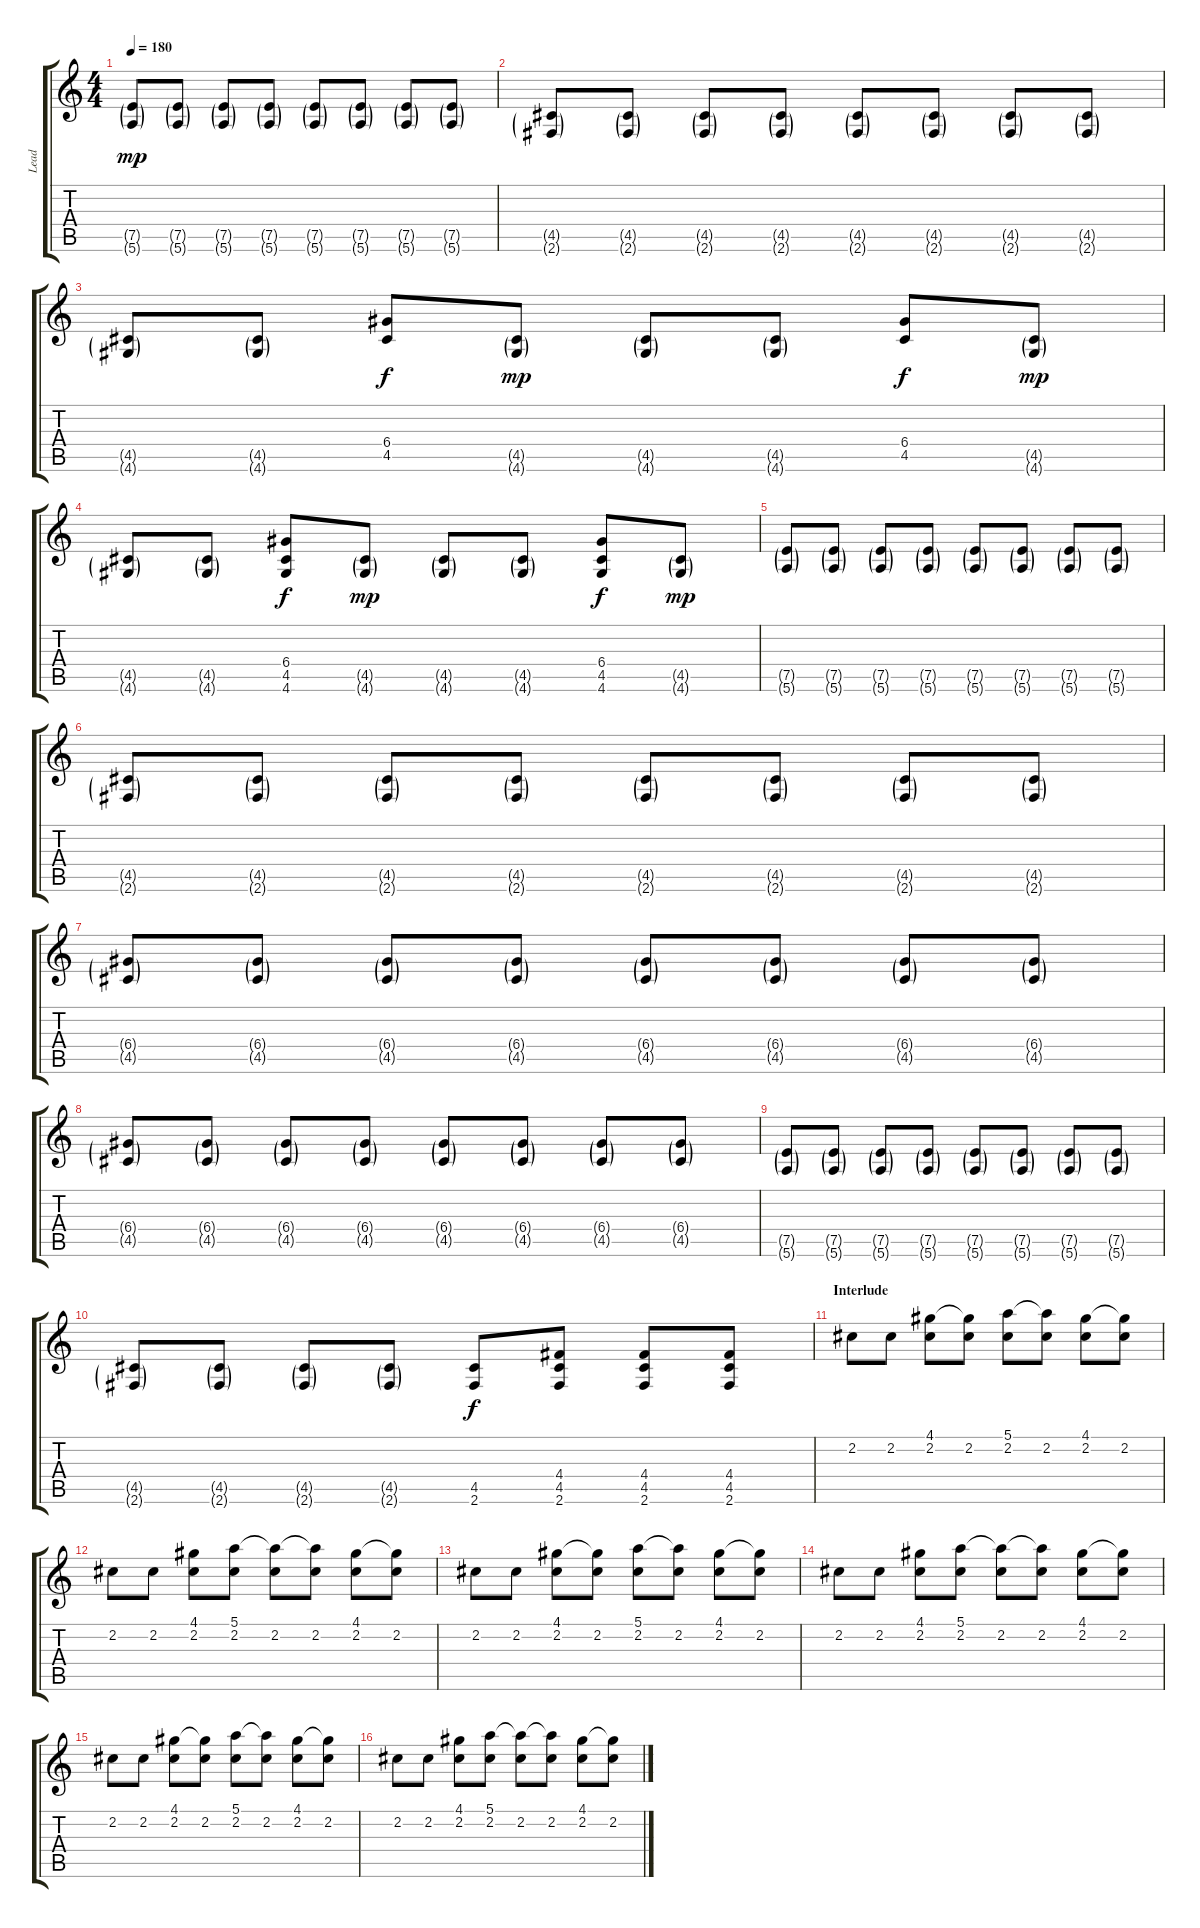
\track ("Lead" "Lead") {instrument overdrivenguitar}
\staff {score tabs}
\tuning (E4 B3 G3 D3 A2 E2) {hide}
\ts (4 4)
\tempo 180
\clef g2
\ks c
(7.5{g} 5.6{g}).8{dy mp} (7.5{g} 5.6{g}).8 (7.5{g} 5.6{g}).8 (7.5{g} 5.6{g}).8 (7.5{g} 5.6{g}).8 (7.5{g} 5.6{g}).8 (7.5{g} 5.6{g}).8 (7.5{g} 5.6{g}).8 |
(4.5{g} 2.6{g}).8 (4.5{g} 2.6{g}).8 (4.5{g} 2.6{g}).8 (4.5{g} 2.6{g}).8 (4.5{g} 2.6{g}).8 (4.5{g} 2.6{g}).8 (4.5{g} 2.6{g}).8 (4.5{g} 2.6{g}).8 |
(4.5{g} 4.6{g}).8 (4.5{g} 4.6{g}).8 (6.4 4.5).8{dy f} (4.5{g} 4.6{g}).8{dy mp} (4.5{g} 4.6{g}).8 (4.5{g} 4.6{g}).8 (6.4 4.5).8{dy f} (4.5{g} 4.6{g}).8{dy mp} |
(4.5{g} 4.6{g}).8 (4.5{g} 4.6{g}).8 (6.4 4.5 4.6).8{dy f} (4.5{g} 4.6{g}).8{dy mp} (4.5{g} 4.6{g}).8 (4.5{g} 4.6{g}).8 (6.4 4.5 4.6).8{dy f} (4.5{g} 4.6{g}).8{dy mp} |
(7.5{g} 5.6{g}).8 (7.5{g} 5.6{g}).8 (7.5{g} 5.6{g}).8 (7.5{g} 5.6{g}).8 (7.5{g} 5.6{g}).8 (7.5{g} 5.6{g}).8 (7.5{g} 5.6{g}).8 (7.5{g} 5.6{g}).8 |
(4.5{g} 2.6{g}).8 (4.5{g} 2.6{g}).8 (4.5{g} 2.6{g}).8 (4.5{g} 2.6{g}).8 (4.5{g} 2.6{g}).8 (4.5{g} 2.6{g}).8 (4.5{g} 2.6{g}).8 (4.5{g} 2.6{g}).8 |
(6.4{g} 4.5{g}).8 (6.4{g} 4.5{g}).8 (6.4{g} 4.5{g}).8 (6.4{g} 4.5{g}).8 (6.4{g} 4.5{g}).8 (6.4{g} 4.5{g}).8 (6.4{g} 4.5{g}).8 (6.4{g} 4.5{g}).8 |
(6.4{g} 4.5{g}).8 (6.4{g} 4.5{g}).8 (6.4{g} 4.5{g}).8 (6.4{g} 4.5{g}).8 (6.4{g} 4.5{g}).8 (6.4{g} 4.5{g}).8 (6.4{g} 4.5{g}).8 (6.4{g} 4.5{g}).8 |
(7.5{g} 5.6{g}).8 (7.5{g} 5.6{g}).8 (7.5{g} 5.6{g}).8 (7.5{g} 5.6{g}).8 (7.5{g} 5.6{g}).8 (7.5{g} 5.6{g}).8 (7.5{g} 5.6{g}).8 (7.5{g} 5.6{g}).8 |
(4.5{g} 2.6{g}).8 (4.5{g} 2.6{g}).8 (4.5{g} 2.6{g}).8 (4.5{g} 2.6{g}).8 (4.5 2.6).8{dy f} (4.4 4.5 2.6).8 (4.4 4.5 2.6).8 (4.4 4.5 2.6).8 |
\section ("" "Interlude")
2.2.8 2.2.8 (4.1 2.2).8 (4.1{t} 2.2).8 (5.1 2.2).8 (5.1{t} 2.2).8 (4.1 2.2).8 (4.1{t} 2.2).8 |
2.2.8 2.2.8 (4.1 2.2).8 (5.1 2.2).8 (5.1{t} 2.2).8 (5.1{t} 2.2).8 (4.1 2.2).8 (4.1{t} 2.2).8 |
2.2.8 2.2.8 (4.1 2.2).8 (4.1{t} 2.2).8 (5.1 2.2).8 (5.1{t} 2.2).8 (4.1 2.2).8 (4.1{t} 2.2).8 |
2.2.8 2.2.8 (4.1 2.2).8 (5.1 2.2).8 (5.1{t} 2.2).8 (5.1{t} 2.2).8 (4.1 2.2).8 (4.1{t} 2.2).8 |
2.2.8 2.2.8 (4.1 2.2).8 (4.1{t} 2.2).8 (5.1 2.2).8 (5.1{t} 2.2).8 (4.1 2.2).8 (4.1{t} 2.2).8 |
2.2.8 2.2.8 (4.1 2.2).8 (5.1 2.2).8 (5.1{t} 2.2).8 (5.1{t} 2.2).8 (4.1 2.2).8 (4.1{t} 2.2).8
